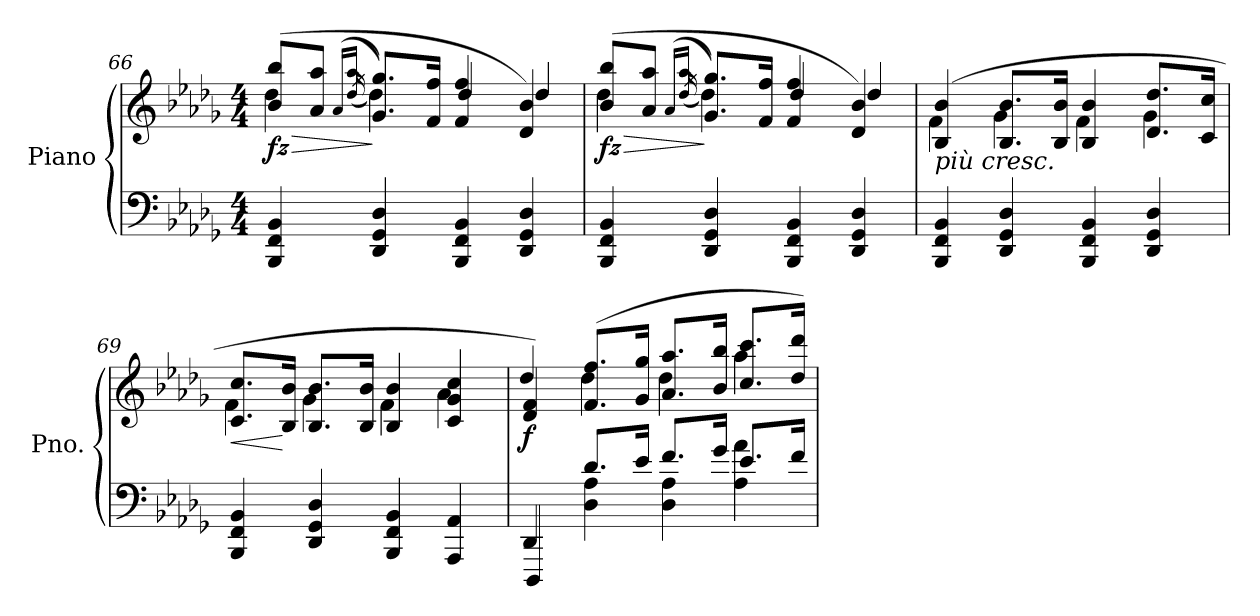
**kern	**kern	**dynam
*part1	*part1	*part1
*staff2	*staff1	*staff1/2
*I"Piano	*	*
*I'Pno.	*	*
!!LO:LB:g=z
*clefF4	*clefG2	*
*k[b-e-a-d-g-]	*k[b-e-a-d-g-]	*
*M4/4	*M4/4	*
=66	=66	=66
!	!	!LO:HP:b
*	*^	*
!	!	!	!LO:DY:n=1:b
4BBB-/ 4FF/ 4BB-/	(>8b-/ 8bb-/L	4dd-\	> fz
.	8a-/ 8aa-/J	.	.
.	(>16qa-/LL	.	.
.	(>16qaa-/JJ	(<16qdd-/	.
4DD-/ 4GG-/ 4D-/	8.g-/ 8.gg-/L))	4dd-\)	]
.	16f/ 16ff/Jk	.	.
4BBB-/ 4FF/ 4BB-/	4f/ 4ff/	4dd-/	.
4DD-/ 4GG-/ 4D-/	4d-/ 4b-/)	4dd-/	.
=67	=67	=67	=67
!	!	!	!LO:HP:b
!	!	!	!LO:DY:n=1:b
4BBB-/ 4FF/ 4BB-/	(>8b-/ 8bb-/L	4dd-\	> fz
.	8a-/ 8aa-/J	.	.
.	(>16qa-/LL	.	.
.	(>16qaa-/JJ	(<16qdd-/	.
4DD-/ 4GG-/ 4D-/	8.g-/ 8.gg-/L))	4dd-\)	]
.	16f/ 16ff/Jk	.	.
4BBB-/ 4FF/ 4BB-/	4f/ 4ff/	4dd-/	.
4DD-/ 4GG-/ 4D-/	4d-/ 4b-/)	4dd-/	.
=68	=68	=68	=68
!LO:TX:a:i:t=più cresc.	!	!	!
4BBB-/ 4FF/ 4BB-/	(>4B-/ 4b-/	4f\	.
4DD-/ 4GG-/ 4D-/	8.B-/ 8.b-/L	4g-\	.
.	16B-/ 16b-/Jk	.	.
4BBB-/ 4FF/ 4BB-/	4B-/ 4b-/	4f\	.
4DD-/ 4GG-/ 4D-/	8.d-/ 8.dd-/L	4g-\	.
.	16c/ 16cc/Jk	.	.
=69	=69	=69	=69
!	!	!	!LO:HP:b
4BBB-/ 4FF/ 4BB-/	8.c/ 8.cc/L	4f\	<
.	16B-/ 16b-/Jk	.	[
4DD-/ 4GG-/ 4D-/	8.B-/ 8.b-/L	4g-\	.
.	16B-/ 16b-/Jk	.	.
4BBB-/ 4FF/ 4BB-/	4B-/ 4b-/	4f\	.
4AAA-/ 4AA-/	4c/ 4g-/ 4cc/	4a-\	.
!!LO:LB:g=z	!!
=70	=70	=70	=70
*^	*	*	*
!	!	!	!	!LO:DY:b
4DD-/	4DDD-/	4d-/ 4f/)	4dd-/	f
8.d-/L	4D-\ 4A-\	(>8.f/ 8.ff/L	4dd-\	.
16e-/Jk	.	16g-/ 16gg-/Jk	.	.
8.f/L	4D-\ 4A-\	8.a-/ 8.aa-/L	4dd-\	.
16g-/Jk	.	16b-/ 16bb-/Jk	.	.
8.e-/L	4A-\ 4a-\	8.cc/ 8.ccc/L	4aa-\	.
16f/Jk	.	16dd-/ 16ddd-/Jk)	.	.
*v	*v	*	*	*
*	*v	*v	*
=	=	=
*-	*-	*-
